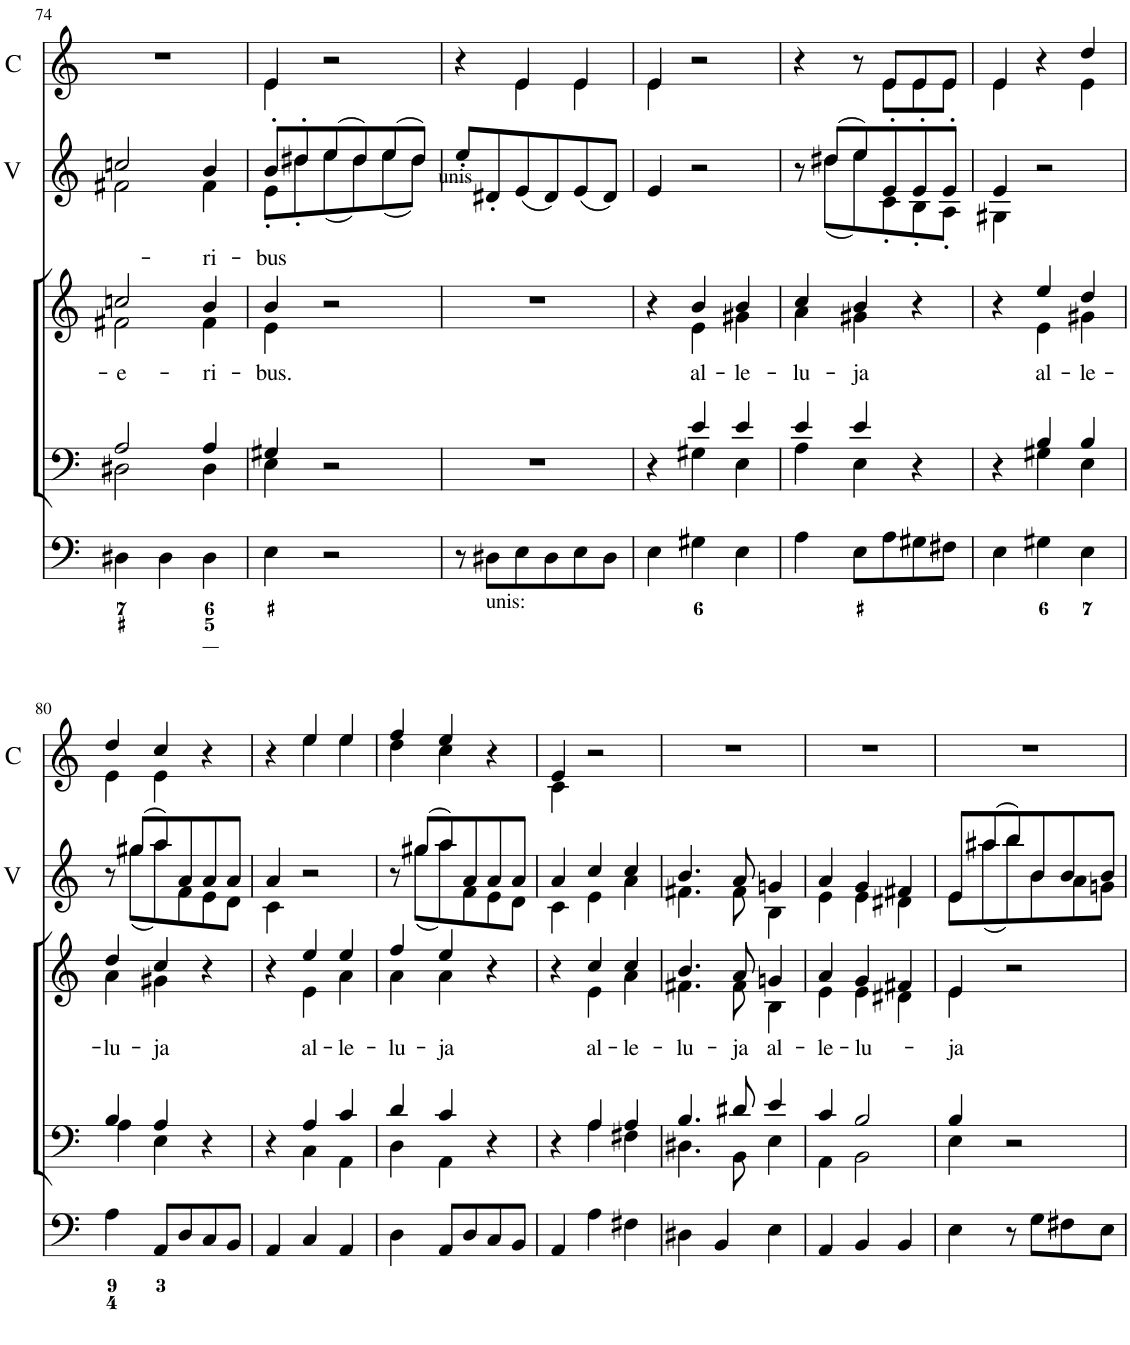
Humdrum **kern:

**kern	**kern	**kern	**text	**kern	**kern	**kern	**kern
*part7	*part6	*part5	*part5	*part4	*part3	*part2	*part1
*staff7	*staff6	*staff5	*staff5	*staff4	*staff3	*staff2	*staff1
*I"Organ	*I"Voice	*I"Voice	*	*I"Violin	*I"Violin	*I"Violini	*I"Clarini in C
*	*	*	*	*I'Vln	*I'Vln	*I'V	*I'C
!!LO:PB:g=z
*clefF4	*clefF4	*clefG2	*	*clefG2	*clefG2	*clefG2	*clefG2
*k[]	*k[]	*k[]	*	*k[]	*k[]	*k[]	*k[]
*M3/4	*M3/4	*M3/4	*	*M3/4	*M3/4	*M3/4	*M3/4
=74	=74	=74	=74	=74	=74	=74	=74
*	*^	*^	*	*	*	*	*
!	!	!	!	!	!LO:LY:b	!	!	!	!
*	*	*	*	*	*	*	*	*^	*
4D#X\	2A/	2D#X\	2ccn/	2f#X\	-e-	2f#X	2ccn	2ccn/	2f#X\	2.r
4D#\	.	.	.	.	.	.	.	.	.	.
!	!	!	!	!	!LO:LY:a	!	!	!	!	!
!	!	!	!	!	!LO:LY:b	!	!	!	!	!
4D#\	4A/	4D#\	4b/	4f#\	-ri-	4f#	4b	4b/	4f#\	.
=75	=75	=75	=75	=75	=75	=75	=75	=75	=75	=75
!	!	!	!	!	!LO:LY:a	!	!	!	!	!
!	!	!	!	!	!LO:LY:b	!	!	!	!	!
*	*	*	*	*	*	*	*	*	*	*^
4E\	4G#X/	4E\	4b/	4e\	-bus.	8e'/L	8b'\L	8b'/L	8e'\L	4e/	4e\
.	.	.	.	.	.	8dd#X'/J	8dd#X'\J	8dd#X'/	8dd#'\	.	.
2r	2r	2ryy	2r	2ryy	.	(8ee\L	(8ee\L	(8ee/	(8ee\	2r	2ryy
.	.	.	.	.	.	8dd#\J)	8dd#\J)	8dd#/)	8dd#\)	.	.
.	.	.	.	.	.	(8ee\L	(8ee\L	(8ee/	(8ee\	.	.
.	.	.	.	.	.	8dd#\J)	8dd#\J)	8dd#/J)	8dd#\J)	.	.
*	*v	*v	*	*	*	*	*	*	*	*	*
*	*	*v	*v	*	*	*	*	*	*	*
=76	=76	=76	=76	=76	=76	=76	=76	=76	=76
!	!	!	!	!	!	!LO:TX:a:t=unis	!	!	!
!	!	!	!	!	!LO:TX:a:t=unis	!	!	!	!
!	!	!	!	!LO:TX:a:t=unis	!	!	!	!	!
*	*	*	*	*	*	*v	*v	*	*
8r	2.r	2.r	.	8ee'/L	8ee'/L	8ee'/L	4r	4ryy
!LO:TX:b:t=unis&colon;	!	!	!	!	!	!	!	!
8D#X\L	.	.	.	8d#X'/J	8d#X'/J	8d#X'/	.	.
8E\	.	.	.	(8e/L	(8e/L	(8e/	4e/	4e\
8D#\	.	.	.	8d#/J)	8d#/J)	8d#/)	.	.
8E\	.	.	.	(8e/L	(8e/L	(8e/	4e/	4e\
8D#\J	.	.	.	8d#/J)	8d#/J)	8d#/J)	.	.
=77	=77	=77	=77	=77	=77	=77	=77	=77
*	*^	*^	*	*	*	*	*	*
4E\	4r	4ryy	4r	4ryy	.	4e	4e	4e/	4e/	4e\
!	!	!	!	!	!LO:LY:b	!	!	!	!	!
4G#X\	4e/	4G#X\	4b/	4e\	al-	2r	2r	2r	2r	2ryy
!	!	!	!	!	!LO:LY:b	!	!	!	!	!
4E\	4e/	4E\	4b/	4g#X\	-le-	.	.	.	.	.
=78	=78	=78	=78	=78	=78	=78	=78	=78	=78	=78
!	!	!	!	!	!LO:LY:b	!	!	!	!	!
*	*	*	*	*	*	*	*	*^	*	*
4A\	4e/	4A\	4cc/	4a\	-lu-	8r	8r	8r	8ryy	4r	4.ryy
.	.	.	.	.	.	(8dd#X	(8dd#X	(8dd#X/L	(8dd#\L	.	.
!	!	!	!	!	!LO:LY:b	!	!	!	!	!	!
8E\L	4e/	4E\	4b/	4g#X\	-ja	8ee/L)	8ee/L)	8ee/)	8ee\)	8r	.
8A\	.	.	.	.	.	8c'/J	8e'/J	8e'/	8c'\	8e/L	8e\L
8G#X\	4r	4ryy	4r	4ryy	.	8B'/L	8e'/L	8e'/	8B'\	8e/	8e\
8F#X\J	.	.	.	.	.	8A'/J	8e'/J	8e'/J	8A'\J	8e/J	8e\J
=79	=79	=79	=79	=79	=79	=79	=79	=79	=79	=79	=79
4E\	4r	4ryy	4r	4ryy	.	4G#X	4e	4e/	4G#X\	4e/	4e\
!	!	!	!	!	!LO:LY:b	!	!	!	!	!	!
4G#X\	4B/	4G#X\	4ee/	4e\	al-	2r	2r	2r	2ryy	4r	4ryy
!	!	!	!	!	!LO:LY:b	!	!	!	!	!	!
4E\	4B/	4E\	4dd/	4g#X\	-le-	.	.	.	.	4dd/	4e\
!!LO:LB:g=z	!!
=80	=80	=80	=80	=80	=80	=80	=80	=80	=80	=80	=80
!	!	!	!	!	!LO:LY:b	!	!	!	!	!	!
4A\	4B/	4A\	4dd/	4a\	-lu-	8r	8r	8r	8ryy	4dd/	4e\
.	.	.	.	.	.	(8gg#X	(8gg#X	(8gg#X/L	(8gg#\L	.	.
!	!	!	!	!	!LO:LY:b	!	!	!	!	!	!
8AA/L	4A/	4E\	4cc/	4g#X\	-ja	8aa\L)	8aa\L)	8aa/)	8aa\)	4cc/	4e\
8D/	.	.	.	.	.	8f\J	8a\J	8a/	8f\	.	.
8C/	4r	4ryy	4r	4ryy	.	8e/L	8a/L	8a/	8e\	4r	4ryy
8BB/J	.	.	.	.	.	8d/J	8a/J	8a/J	8d\J	.	.
=81	=81	=81	=81	=81	=81	=81	=81	=81	=81	=81	=81
4AA/	4r	4ryy	4r	4ryy	.	4c	4a	4a/	4c\	4r	4ryy
!	!	!	!	!	!LO:LY:b	!	!	!	!	!	!
4C/	4A/	4C\	4ee/	4e\	al-	2r	2r	2r	2ryy	4ee/	4ee\
!	!	!	!	!	!LO:LY:b	!	!	!	!	!	!
4AA/	4c/	4AA\	4ee/	4a\	-le-	.	.	.	.	4ee/	4ee\
=82	=82	=82	=82	=82	=82	=82	=82	=82	=82	=82	=82
!	!	!	!	!	!LO:LY:b	!	!	!	!	!	!
4D\	4d/	4D\	4ff/	4a\	-lu-	8r	8r	8r	8ryy	4ff/	4dd\
.	.	.	.	.	.	(8gg#X	(8gg#X	(8gg#X/L	(8gg#\L	.	.
!	!	!	!	!	!LO:LY:b	!	!	!	!	!	!
8AA/L	4c/	4AA\	4ee/	4a\	-ja	8aa\L)	8aa\L)	8aa/)	8aa\)	4ee/	4cc\
8D/	.	.	.	.	.	8f\J	8a\J	8a/	8f\	.	.
8C/	4r	4ryy	4r	4ryy	.	8e/L	8a/L	8a/	8e\	4r	4ryy
8BB/J	.	.	.	.	.	8d/J	8a/J	8a/J	8d\J	.	.
=83	=83	=83	=83	=83	=83	=83	=83	=83	=83	=83	=83
4AA/	4r	4ryy	4r	4ryy	.	4c	4a	4a/	4c\	4e/	4c\
!	!	!	!	!	!LO:LY:b	!	!	!	!	!	!
4A\	4A/	4A\	4cc/	4e\	al-	4e	4cc	4cc/	4e\	2r	2ryy
!	!	!	!	!	!LO:LY:b	!	!	!	!	!	!
4F#X\	4A/	4F#X\	4cc/	4a\	-le-	4a	4cc	4cc/	4a\	.	.
*	*	*	*	*	*	*	*	*	*	*v	*v
=84	=84	=84	=84	=84	=84	=84	=84	=84	=84	=84
!	!	!	!	!	!LO:LY:b	!	!	!	!	!
4D#X\	4.B/	4.D#X\	4.b/	4.f#X\	-lu-	4.f#X	4.b	4.b/	4.f#X\	2.r
4BB/	.	.	.	.	.	.	.	.	.	.
!	!	!	!	!	!LO:LY:b	!	!	!	!	!
.	8d#X/	8BB\	8a/	8f#\	-ja	8f#	8a	8a/	8f#\	.
!	!	!	!	!	!LO:LY:b	!	!	!	!	!
4E\	4e/	4E\	4gn/	4B\	al-	4B	4gn	4gn/	4B\	.
=85	=85	=85	=85	=85	=85	=85	=85	=85	=85	=85
!	!	!	!	!	!LO:LY:b	!	!	!	!	!
4AA/	4c/	4AA\	4a/	4e\	-le-	4e	4a	4a/	4e\	2.r
!	!	!	!	!	!LO:LY:b	!	!	!	!	!
4BB/	2B/	2BB\	4g/	4e\	-lu-	4e	4g	4g/	4e\	.
4BB/	.	.	4f#X/	4d#X\	.	4d#X	4f#X	4f#X/	4d#X\	.
=86	=86	=86	=86	=86	=86	=86	=86	=86	=86	=86
!	!	!	!	!	!LO:LY:b	!	!	!	!	!
4E\	4B/	4E\	4e/	4e\	-ja	8e\L	8e\L	8e/L	8e\L	2.r
.	.	.	.	.	.	(8aa#X\J	(8aa#X\J	(8aa#X/	(8aa#\	.
8r	2r	2ryy	2r	2ryy	.	8bb\L)	8bb\L)	8bb/)	8bb\)	.
8G\L	.	.	.	.	.	8b\J	8b\J	8b/	8b\	.
8F#X\	.	.	.	.	.	8a/L	8b\L	8b/	8a\	.
8E\J	.	.	.	.	.	8gn/J	8b\J	8b/J	8gn\J	.
*	*v	*v	*	*	*	*	*	*v	*v	*
*	*	*v	*v	*	*	*	*	*
=	=	=	=	=	=	=	=
*-	*-	*-	*-	*-	*-	*-	*-
